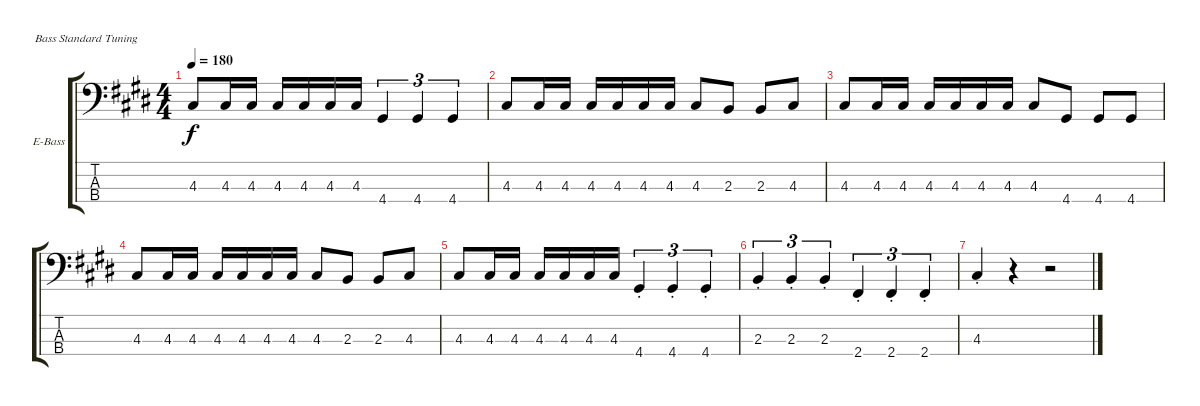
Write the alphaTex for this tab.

\defaultSystemsLayout 4
\bracketExtendMode groupsimilarinstruments
\firstSystemTrackNameOrientation horizontal
\otherSystemsTrackNameOrientation horizontal
\track ("Cliff Burton (Bass)" "E-Bass") {instrument electricbassfinger}
\staff {score tabs}
\tuning (G2 D2 A1 E1)
\ts (4 4)
\tempo 180
\clef f4
\ks e
4.3.8{dy f} 4.3.16 4.3.16 4.3.16 4.3.16 4.3.16 4.3.16 4.4.4{tu (3 2)} 4.4.4{tu (3 2)} 4.4.4{tu (3 2)} |
4.3.8 4.3.16 4.3.16 4.3.16 4.3.16 4.3.16 4.3.16 4.3.8 2.3.8 2.3.8 4.3.8 |
4.3.8 4.3.16 4.3.16 4.3.16 4.3.16 4.3.16 4.3.16 4.3.8 4.4.8 4.4.8 4.4.8 |
4.3.8 4.3.16 4.3.16 4.3.16 4.3.16 4.3.16 4.3.16 4.3.8 2.3.8 2.3.8 4.3.8 |
4.3.8 4.3.16 4.3.16 4.3.16 4.3.16 4.3.16 4.3.16 4.4{st}.4{tu (3 2)} 4.4{st}.4{tu (3 2)} 4.4{st}.4{tu (3 2)} |
2.3{st}.4{tu (3 2)} 2.3{st}.4{tu (3 2)} 2.3{st}.4{tu (3 2)} 2.4{st}.4{tu (3 2)} 2.4{st}.4{tu (3 2)} 2.4{st}.4{tu (3 2)} |
4.3{st}.4 r.4 r.2
